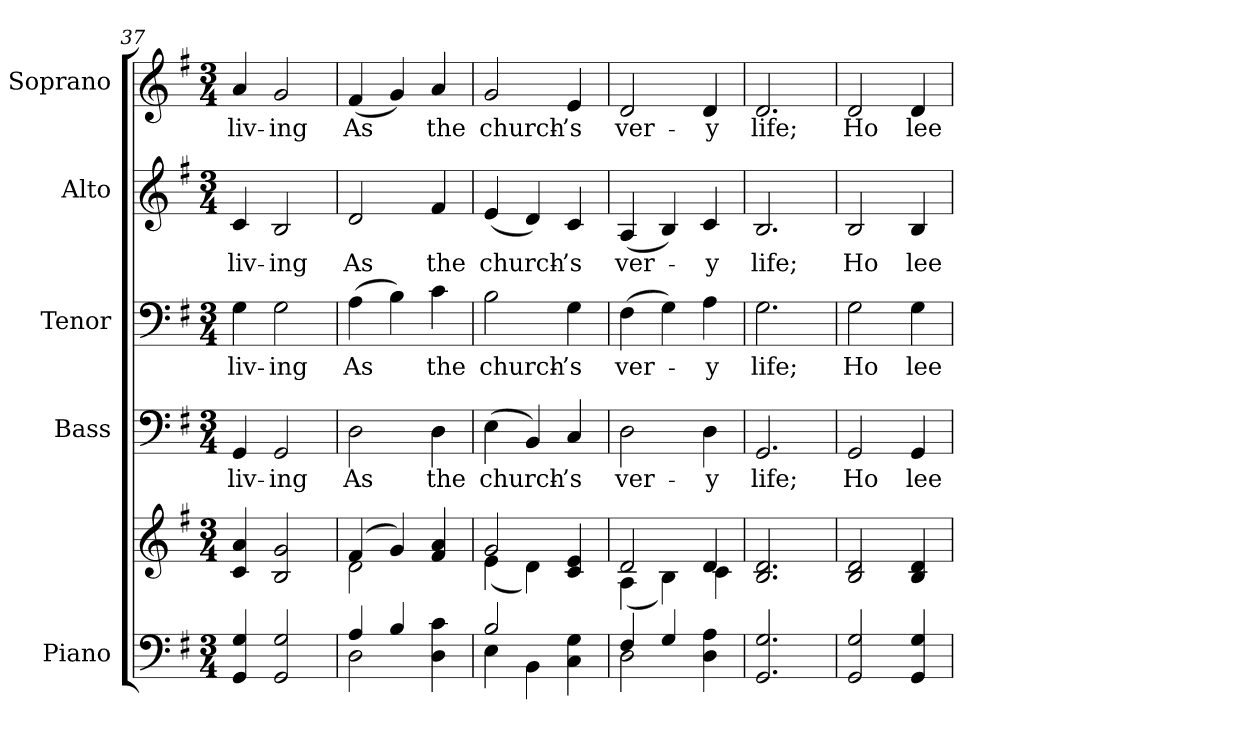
**kern	**kern	**kern	**text	**kern	**text	**kern	**text	**kern	**text
*part5	*part5	*part4	*part4	*part3	*part3	*part2	*part2	*part1	*part1
*staff6	*staff5	*staff4	*staff4	*staff3	*staff3	*staff2	*staff2	*staff1	*staff1
*I"Piano	*	*I"Bass	*	*I"Tenor	*	*I"Alto	*	*I"Soprano	*
*I'Pno.	*	*I'B.	*	*I'T.	*	*I'A.	*	*I'S.	*
*clefF4	*clefG2	*clefF4	*	*clefF4	*	*clefG2	*	*clefG2	*
*k[f#]	*k[f#]	*k[f#]	*	*k[f#]	*	*k[f#]	*	*k[f#]	*
*G:	*G:	*G:	*	*G:	*	*G:	*	*G:	*
*M3/4	*M3/4	*M3/4	*	*M3/4	*	*M3/4	*	*M3/4	*
=37	=37	=37	=37	=37	=37	=37	=37	=37	=37
!	!	!	!LO:LY:b:color=#000000	!	!	!	!	!	!
!	!	!	!	!	!LO:LY:b:color=#000000	!	!	!	!
!	!	!	!	!	!	!	!LO:LY:b:color=#000000	!	!
!	!	!	!	!	!	!	!	!	!LO:LY:b:color=#000000
4GGi/ 4Gi	4ci/ 4ai	4GGi/	liv-	4Gi\	liv-	4ci/	liv-	4ai/	liv-
!	!	!	!LO:LY:b:color=#000000	!	!	!	!	!	!
!	!	!	!	!	!LO:LY:b:color=#000000	!	!	!	!
!	!	!	!	!	!	!	!LO:LY:b:color=#000000	!	!
!	!	!	!	!	!	!	!	!	!LO:LY:b:color=#000000
2GGi/ 2Gi	2Bi/ 2gi	2GGi/	-ing	2Gi\	-ing	2Bi/	-ing	2gi/	-ing
=38	=38	=38	=38	=38	=38	=38	=38	=38	=38
*^	*^	*	*	*	*	*	*	*	*
!	!	!	!	!	!LO:LY:b:color=#000000	!	!	!	!	!	!
!	!	!	!	!	!	!	!LO:LY:b:color=#000000	!	!	!	!
!	!	!	!	!	!	!	!	!	!LO:LY:b:color=#000000	!	!
!	!	!	!	!	!	!	!	!	!	!	!LO:LY:b:color=#000000
4Ai/	2Di\	(4f#i/	2di\	2Di\	As	(4Ai\	As	2di/	As	(4f#i/	As
4Bi/	.	4gi/)	.	.	.	4Bi\)	.	.	.	4gi/)	.
!	!	!	!	!	!LO:LY:b:color=#000000	!	!	!	!	!	!
!	!	!	!	!	!	!	!LO:LY:b:color=#000000	!	!	!	!
!	!	!	!	!	!	!	!	!	!LO:LY:b:color=#000000	!	!
!	!	!	!	!	!	!	!	!	!	!	!LO:LY:b:color=#000000
4Di\ 4ci	4ryy	4f#i/ 4ai	4ryy	4Di\	the	4ci\	the	4f#i/	the	4ai/	the
!!LO:PB:g=z
=39	=39	=39	=39	=39	=39	=39	=39	=39	=39	=39	=39
!	!	!	!	!	!LO:LY:b:color=#000000	!	!	!	!	!	!
!	!	!	!	!	!	!	!LO:LY:b:color=#000000	!	!	!	!
!	!	!	!	!	!	!	!	!	!LO:LY:b:color=#000000	!	!
!	!	!	!	!	!	!	!	!	!	!	!LO:LY:b:color=#000000
2Bi/	4Ei\	2gi/	(4ei\	(4Ei\	church-	2Bi\	church-	(4ei/	church-	2gi/	church-
.	4BBi\	.	4di\)	4BBi/)	.	.	.	4di/)	.	.	.
!	!	!	!	!	!LO:LY:b:color=#000000	!	!	!	!	!	!
!	!	!	!	!	!	!	!LO:LY:b:color=#000000	!	!	!	!
!	!	!	!	!	!	!	!	!	!LO:LY:b:color=#000000	!	!
!	!	!	!	!	!	!	!	!	!	!	!LO:LY:b:color=#000000
4Ci\ 4Gi	4ryy	4ci/ 4ei	4ryy	4Ci/	-’s	4Gi\	-’s	4ci/	-’s	4ei/	-’s
=40	=40	=40	=40	=40	=40	=40	=40	=40	=40	=40	=40
!	!	!	!	!	!LO:LY:b:color=#000000	!	!	!	!	!	!
!	!	!	!	!	!	!	!LO:LY:b:color=#000000	!	!	!	!
!	!	!	!	!	!	!	!	!	!LO:LY:b:color=#000000	!	!
!	!	!	!	!	!	!	!	!	!	!	!LO:LY:b:color=#000000
4F#i/	2Di\	2di/	(4Ai\	2Di\	ver-	(4F#i\	ver-	(4Ai/	ver-	2di/	ver-
4Gi/	.	.	4Bi\)	.	.	4Gi\)	.	4Bi/)	.	.	.
!	!	!	!	!	!LO:LY:b:color=#000000	!	!	!	!	!	!
!	!	!	!	!	!	!	!LO:LY:b:color=#000000	!	!	!	!
!	!	!	!	!	!	!	!	!	!LO:LY:b:color=#000000	!	!
!	!	!	!	!	!	!	!	!	!	!	!LO:LY:b:color=#000000
4Di\ 4Ai	4ryy	4di/	4ci\	4Di\	-y	4Ai\	-y	4ci/	-y	4di/	-y
*v	*v	*	*	*	*	*	*	*	*	*	*
*	*v	*v	*	*	*	*	*	*	*	*
=41	=41	=41	=41	=41	=41	=41	=41	=41	=41
*^	*^	*	*	*	*	*	*	*	*
!	!	!	!	!	!LO:LY:b:color=#000000	!	!	!	!	!	!
*v	*v	*	*	*	*	*	*	*	*	*	*
*	*v	*v	*	*	*	*	*	*	*	*
*^	*^	*	*	*	*	*	*	*	*
!	!	!	!	!	!	!	!LO:LY:b:color=#000000	!	!	!	!
*v	*v	*	*	*	*	*	*	*	*	*	*
*	*v	*v	*	*	*	*	*	*	*	*
*^	*^	*	*	*	*	*	*	*	*
!	!	!	!	!	!	!	!	!	!LO:LY:b:color=#000000	!	!
*v	*v	*	*	*	*	*	*	*	*	*	*
*	*v	*v	*	*	*	*	*	*	*	*
*^	*^	*	*	*	*	*	*	*	*
!	!	!	!	!	!	!	!	!	!	!	!LO:LY:b:color=#000000
*v	*v	*	*	*	*	*	*	*	*	*	*
*	*v	*v	*	*	*	*	*	*	*	*
2.GGi/ 2.Gi	2.Bi/ 2.di	2.GGi/	life;	2.Gi\	life;	2.Bi/	life;	2.di/	life;
!!LO:PB:g=z
=42	=42	=42	=42	=42	=42	=42	=42	=42	=42
!	!	!	!LO:LY:b:color=#000000	!	!	!	!	!	!
!	!	!	!	!	!LO:LY:b:color=#000000	!	!	!	!
!	!	!	!	!	!	!	!LO:LY:b:color=#000000	!	!
!	!	!	!	!	!	!	!	!	!LO:LY:b:color=#000000
2GGi/ 2Gi	2Bi/ 2di	2GGi/	Ho	2Gi\	Ho	2Bi/	Ho	2di/	Ho
!	!	!	!LO:LY:b:color=#000000	!	!	!	!	!	!
!	!	!	!	!	!LO:LY:b:color=#000000	!	!	!	!
!	!	!	!	!	!	!	!LO:LY:b:color=#000000	!	!
!	!	!	!	!	!	!	!	!	!LO:LY:b:color=#000000
4GGi/ 4Gi	4Bi/ 4di	4GGi/	lee	4Gi\	lee	4Bi/	lee	4di/	lee
=	=	=	=	=	=	=	=	=	=
*-	*-	*-	*-	*-	*-	*-	*-	*-	*-
